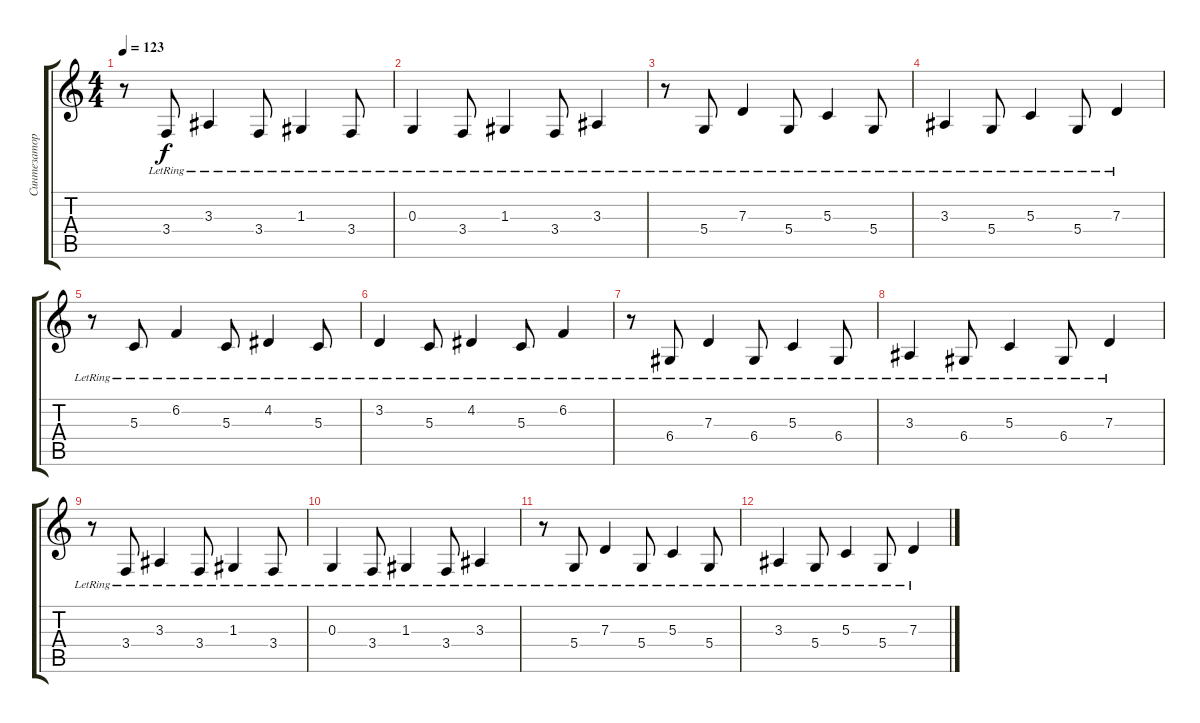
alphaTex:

\track ("Синтезатор" "Синтезатор") {instrument electricgrandpiano}
\staff {score tabs}
\tuning (E4 B3 G3 D3 A2 E2) {hide}
\ts (4 4)
\tempo 123
\clef g2
\ks c
r.8{dy f} 3.4{lr}.8 3.3{lr}.4 3.4{lr}.8 1.3{lr}.4 3.4{lr}.8 |
0.3{lr}.4 3.4{lr}.8 1.3{lr}.4 3.4{lr}.8 3.3{lr}.4 |
r.8 5.4{lr}.8 7.3{lr}.4 5.4{lr}.8 5.3{lr}.4 5.4{lr}.8 |
3.3{lr}.4 5.4{lr}.8 5.3{lr}.4 5.4{lr}.8 7.3{lr}.4 |
r.8 5.3{lr}.8 6.2{lr}.4 5.3{lr}.8 4.2{lr}.4 5.3{lr}.8 |
3.2{lr}.4 5.3{lr}.8 4.2{lr}.4 5.3{lr}.8 6.2{lr}.4 |
r.8 6.4{lr}.8 7.3{lr}.4 6.4{lr}.8 5.3{lr}.4 6.4{lr}.8 |
3.3{lr}.4 6.4{lr}.8 5.3{lr}.4 6.4{lr}.8 7.3{lr}.4 |
r.8 3.4{lr}.8 3.3{lr}.4 3.4{lr}.8 1.3{lr}.4 3.4{lr}.8 |
0.3{lr}.4 3.4{lr}.8 1.3{lr}.4 3.4{lr}.8 3.3{lr}.4 |
r.8 5.4{lr}.8 7.3{lr}.4 5.4{lr}.8 5.3{lr}.4 5.4{lr}.8 |
3.3{lr}.4 5.4{lr}.8 5.3{lr}.4 5.4{lr}.8 7.3{lr}.4
